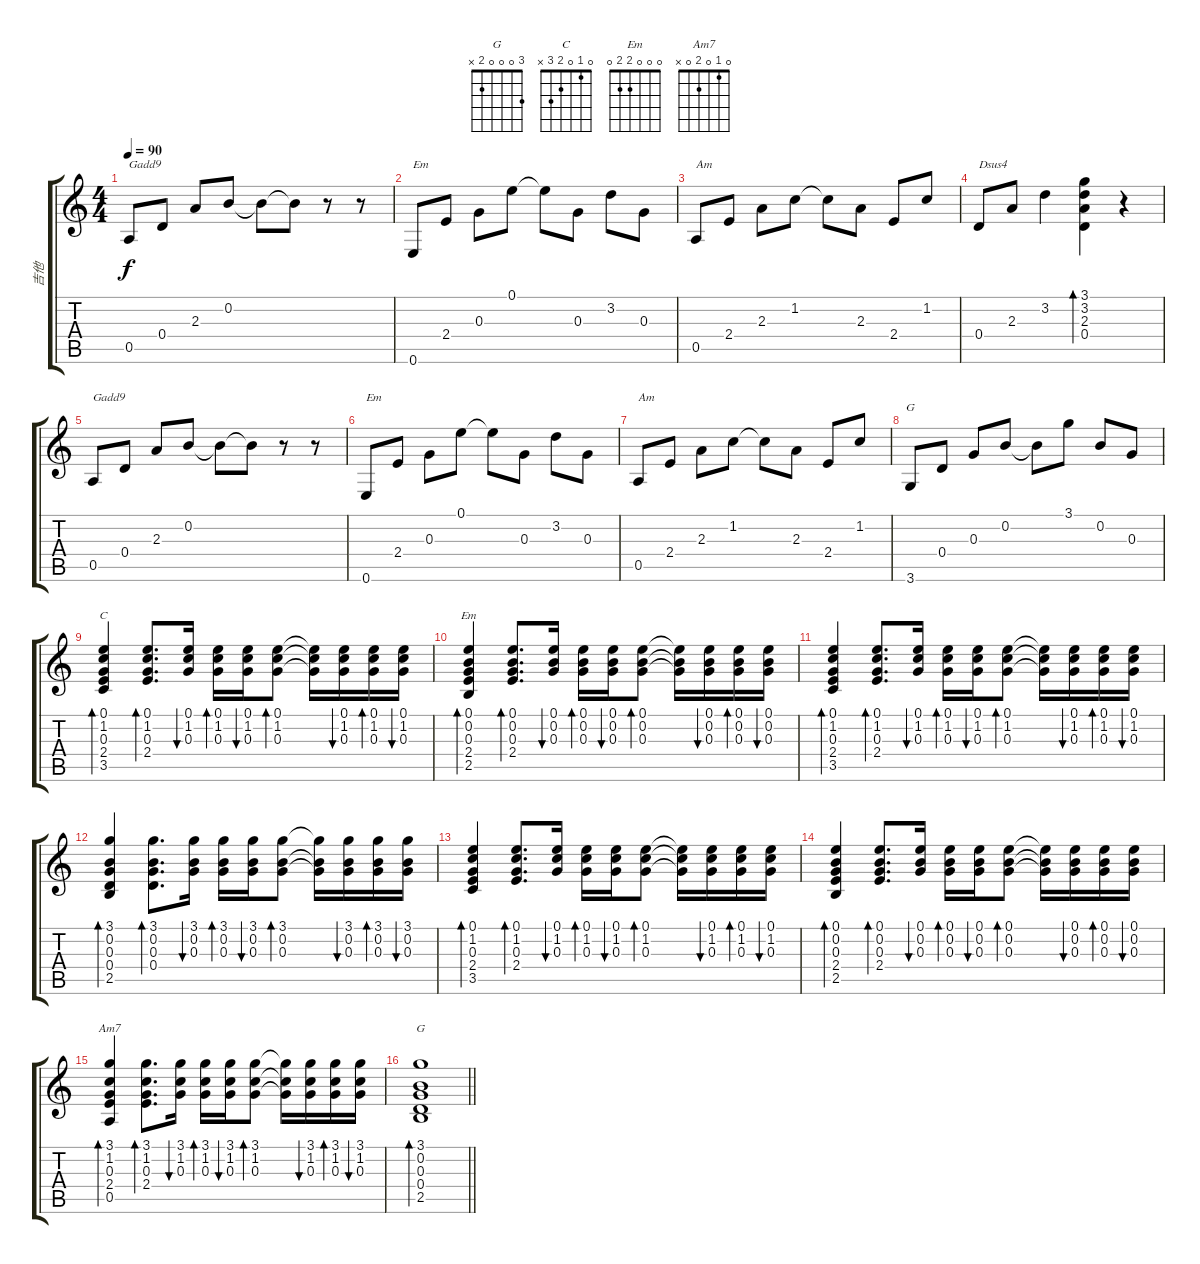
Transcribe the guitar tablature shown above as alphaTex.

\track ("吉他" "吉他") {instrument acousticguitarsteel}
\staff {score tabs}
\tuning (E4 B3 G3 D3 A2 E2) {hide}
\chord ("G" 3 0 0 0 2 3)
\chord ("C" 0 1 0 2 3 x)
\chord ("Em" 0 0 0 2 2 0)
\chord ("Am7" 0 1 0 2 0 x)
\chord ("G" 3 0 0 0 2 x)
\ts (4 4)
\tempo 90
\clef g2
\ks c
0.5.8{txt "Gadd9" dy f} 0.4.8 2.3.8 0.2.8 0.2{t}.8 0.2{t}.8 r.8 r.8 |
0.6.8{txt "Em"} 2.4.8 0.3.8 0.1.8 0.1{t}.8 0.3.8 3.2.8 0.3.8 |
0.5.8{txt "Am"} 2.4.8 2.3.8 1.2.8 1.2{t}.8 2.3.8 2.4.8 1.2.8 |
0.4.8{txt "Dsus4"} 2.3.8 3.2.4 (3.1 3.2 2.3 0.4).4{bd 240} r.4 |
0.5.8{txt "Gadd9"} 0.4.8 2.3.8 0.2.8 0.2{t}.8 0.2{t}.8 r.8 r.8 |
0.6.8{txt "Em"} 2.4.8 0.3.8 0.1.8 0.1{t}.8 0.3.8 3.2.8 0.3.8 |
0.5.8{txt "Am"} 2.4.8 2.3.8 1.2.8 1.2{t}.8 2.3.8 2.4.8 1.2.8 |
3.6.8{ch "G"} 0.4.8 0.3.8 0.2.8 0.2{t}.8 3.1.8 0.2.8 0.3.8 |
(0.1 1.2 0.3 2.4 3.5).4{bd 30 ch "C"} (0.1 1.2 0.3 2.4).8{d bd 30} (0.1 1.2 0.3).16{bu 30} (0.1 1.2 0.3).16{bd 30} (0.1 1.2 0.3).16{bu 30} (0.1 1.2 0.3).8{bd 30} (0.1{t} 1.2{t} 0.3{t}).16 (0.1 1.2 0.3).16{bu 30} (0.1 1.2 0.3).16{bd 30} (0.1 1.2 0.3).16{bu 30} |
(0.1 0.2 0.3 2.4 2.5).4{bd 30 ch "Em"} (0.1 0.2 0.3 2.4).8{d bd 30} (0.1 0.2 0.3).16{bu 30} (0.1 0.2 0.3).16{bd 30} (0.1 0.2 0.3).16{bu 30} (0.1 0.2 0.3).8{bd 30} (0.1{t} 0.2{t} 0.3{t}).16 (0.1 0.2 0.3).16{bu 30} (0.1 0.2 0.3).16{bd 30} (0.1 0.2 0.3).16{bu 30} |
(0.1 1.2 0.3 2.4 3.5).4{bd 30} (0.1 1.2 0.3 2.4).8{d bd 30} (0.1 1.2 0.3).16{bu 30} (0.1 1.2 0.3).16{bd 30} (0.1 1.2 0.3).16{bu 30} (0.1 1.2 0.3).8{bd 30} (0.1{t} 1.2{t} 0.3{t}).16 (0.1 1.2 0.3).16{bu 30} (0.1 1.2 0.3).16{bd 30} (0.1 1.2 0.3).16{bu 30} |
(3.1 0.2 0.3 0.4 2.5).4{bd 30} (3.1 0.2 0.3 0.4).8{d bd 30} (3.1 0.2 0.3).16{bu 30} (3.1 0.2 0.3).16{bd 30} (3.1 0.2 0.3).16{bu 30} (3.1 0.2 0.3).8{bd 30} (3.1{t} 0.2{t} 0.3{t}).16 (3.1 0.2 0.3).16{bu 30} (3.1 0.2 0.3).16{bd 30} (3.1 0.2 0.3).16{bu 30} |
(0.1 1.2 0.3 2.4 3.5).4{bd 30} (0.1 1.2 0.3 2.4).8{d bd 30} (0.1 1.2 0.3).16{bu 30} (0.1 1.2 0.3).16{bd 30} (0.1 1.2 0.3).16{bu 30} (0.1 1.2 0.3).8{bd 30} (0.1{t} 1.2{t} 0.3{t}).16 (0.1 1.2 0.3).16{bu 30} (0.1 1.2 0.3).16{bd 30} (0.1 1.2 0.3).16{bu 30} |
(0.1 0.2 0.3 2.4 2.5).4{bd 30} (0.1 0.2 0.3 2.4).8{d bd 30} (0.1 0.2 0.3).16{bu 30} (0.1 0.2 0.3).16{bd 30} (0.1 0.2 0.3).16{bu 30} (0.1 0.2 0.3).8{bd 30} (0.1{t} 0.2{t} 0.3{t}).16 (0.1 0.2 0.3).16{bu 30} (0.1 0.2 0.3).16{bd 30} (0.1 0.2 0.3).16{bu 30} |
(3.1 1.2 0.3 2.4 0.5).4{bd 30 ch "Am7"} (3.1 1.2 0.3 2.4).8{d bd 30} (3.1 1.2 0.3).16{bu 30} (3.1 1.2 0.3).16{bd 30} (3.1 1.2 0.3).16{bu 30} (3.1 1.2 0.3).8{bd 30} (3.1{t} 1.2{t} 0.3{t}).16 (3.1 1.2 0.3).16{bu 30 txt ""} (3.1 1.2 0.3).16{bd 30} (3.1 1.2 0.3).16{bu 30} |
\barLineRight lightlight
(3.1 0.2 0.3 0.4 2.5).1{bd 480 ch "G"}
